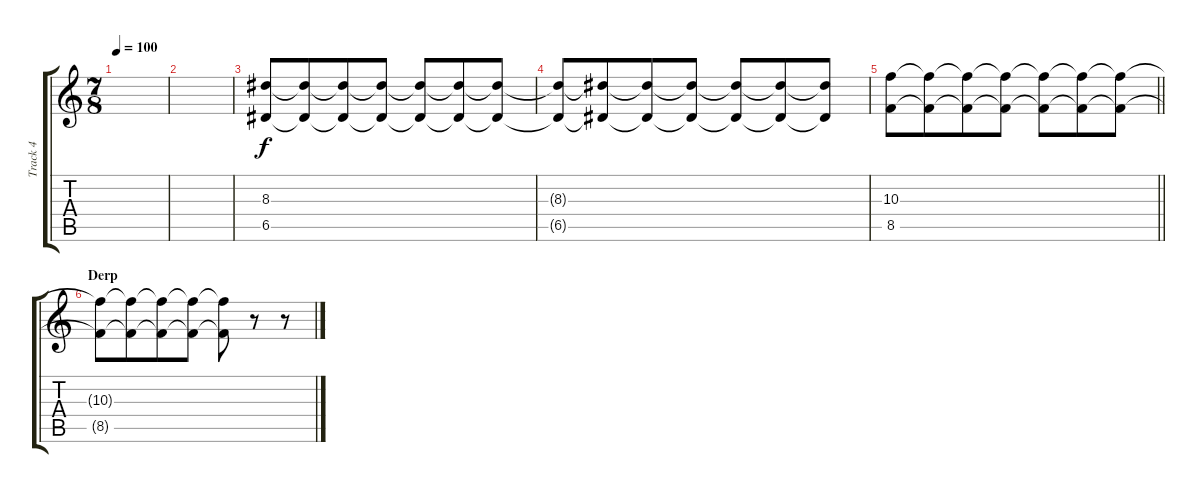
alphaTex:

\track ("Track 4" "Track 4") {instrument distortionguitar}
\staff {score tabs}
\tuning (E4 B3 G3 D3 A2 E2) {hide}
\ts (7 8)
\tempo 100
\clef g2
\ks c
|
|
(8.3 6.5).8 (8.3{t} 6.5{t}).8 (8.3{t} 6.5{t}).8 (8.3{t} 6.5{t}).8 (8.3{t} 6.5{t}).8 (8.3{t} 6.5{t}).8 (8.3{t} 6.5{t}).8 |
(8.3{t} 6.5{t}).8 (8.3{t} 6.5{t}).8 (8.3{t} 6.5{t}).8 (8.3{t} 6.5{t}).8 (8.3{t} 6.5{t}).8 (8.3{t} 6.5{t}).8 (8.3{t} 6.5{t}).8 |
\barLineRight lightlight
(10.3 8.5).8 (10.3{t} 8.5{t}).8 (10.3{t} 8.5{t}).8 (10.3{t} 8.5{t}).8 (10.3{t} 8.5{t}).8 (10.3{t} 8.5{t}).8 (10.3{t} 8.5{t}).8 |
\section ("" "Derp")
(10.3{t} 8.5{t}).8 (10.3{t} 8.5{t}).8 (10.3{t} 8.5{t}).8 (10.3{t} 8.5{t}).8 (10.3{t} 8.5{t}).8 r.8 r.8
